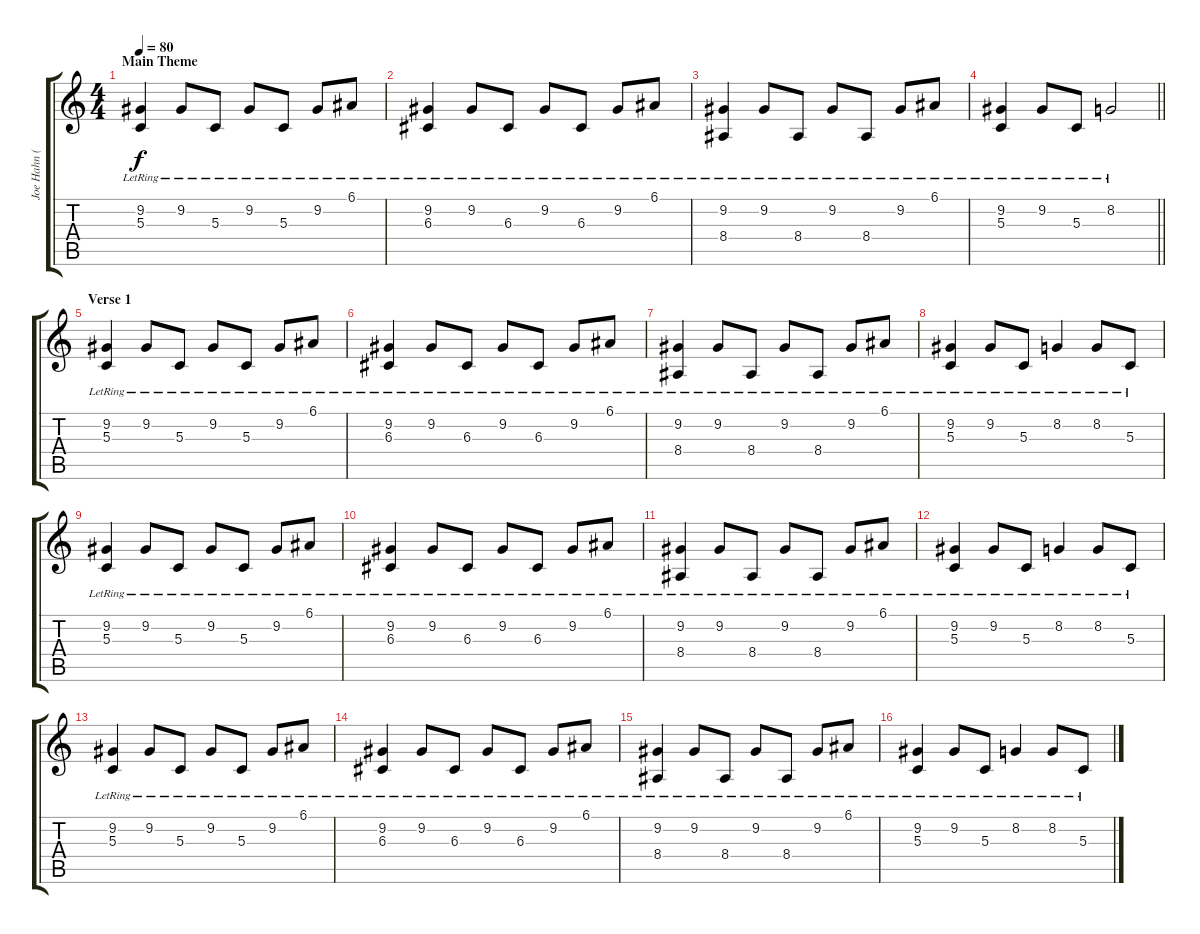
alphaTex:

\track ("Joe Hahn (Vibrafono)" "Joe Hahn (") {instrument vibraphone}
\staff {score tabs}
\tuning (E4 B3 G3 D3 A2 E2) {hide}
\ts (4 4)
\section ("" "Main Theme")
\tempo 80
\clef g2
\ks c
(9.2{lr} 5.3{lr}).4{dy f instrument vibraphone} 9.2{lr}.8 5.3{lr}.8 9.2{lr}.8 5.3{lr}.8 9.2{lr}.8 6.1{lr}.8 |
(9.2{lr} 6.3{lr}).4 9.2{lr}.8 6.3{lr}.8 9.2{lr}.8 6.3{lr}.8 9.2{lr}.8 6.1{lr}.8 |
(9.2{lr} 8.4{lr}).4 9.2{lr}.8 8.4{lr}.8 9.2{lr}.8 8.4{lr}.8 9.2{lr}.8 6.1{lr}.8 |
\barLineRight lightlight
(9.2{lr} 5.3{lr}).4 9.2{lr}.8 5.3{lr}.8 8.2{lr}.2 |
\section ("" "Verse 1")
(9.2{lr} 5.3{lr}).4 9.2{lr}.8 5.3{lr}.8 9.2{lr}.8 5.3{lr}.8 9.2{lr}.8 6.1{lr}.8 |
(9.2{lr} 6.3{lr}).4 9.2{lr}.8 6.3{lr}.8 9.2{lr}.8 6.3{lr}.8 9.2{lr}.8 6.1{lr}.8 |
(9.2{lr} 8.4{lr}).4 9.2{lr}.8 8.4{lr}.8 9.2{lr}.8 8.4{lr}.8 9.2{lr}.8 6.1{lr}.8 |
(9.2{lr} 5.3{lr}).4 9.2{lr}.8 5.3{lr}.8 8.2{lr}.4 8.2{lr}.8 5.3{lr}.8 |
(9.2{lr} 5.3{lr}).4 9.2{lr}.8 5.3{lr}.8 9.2{lr}.8 5.3{lr}.8 9.2{lr}.8 6.1{lr}.8 |
(9.2{lr} 6.3{lr}).4 9.2{lr}.8 6.3{lr}.8 9.2{lr}.8 6.3{lr}.8 9.2{lr}.8 6.1{lr}.8 |
(9.2{lr} 8.4{lr}).4 9.2{lr}.8 8.4{lr}.8 9.2{lr}.8 8.4{lr}.8 9.2{lr}.8 6.1{lr}.8 |
(9.2{lr} 5.3{lr}).4 9.2{lr}.8 5.3{lr}.8 8.2{lr}.4 8.2{lr}.8 5.3{lr}.8 |
(9.2{lr} 5.3{lr}).4 9.2{lr}.8 5.3{lr}.8 9.2{lr}.8 5.3{lr}.8 9.2{lr}.8 6.1{lr}.8 |
(9.2{lr} 6.3{lr}).4 9.2{lr}.8 6.3{lr}.8 9.2{lr}.8 6.3{lr}.8 9.2{lr}.8 6.1{lr}.8 |
(9.2{lr} 8.4{lr}).4 9.2{lr}.8 8.4{lr}.8 9.2{lr}.8 8.4{lr}.8 9.2{lr}.8 6.1{lr}.8 |
(9.2{lr} 5.3{lr}).4 9.2{lr}.8 5.3{lr}.8 8.2{lr}.4 8.2{lr}.8 5.3{lr}.8
